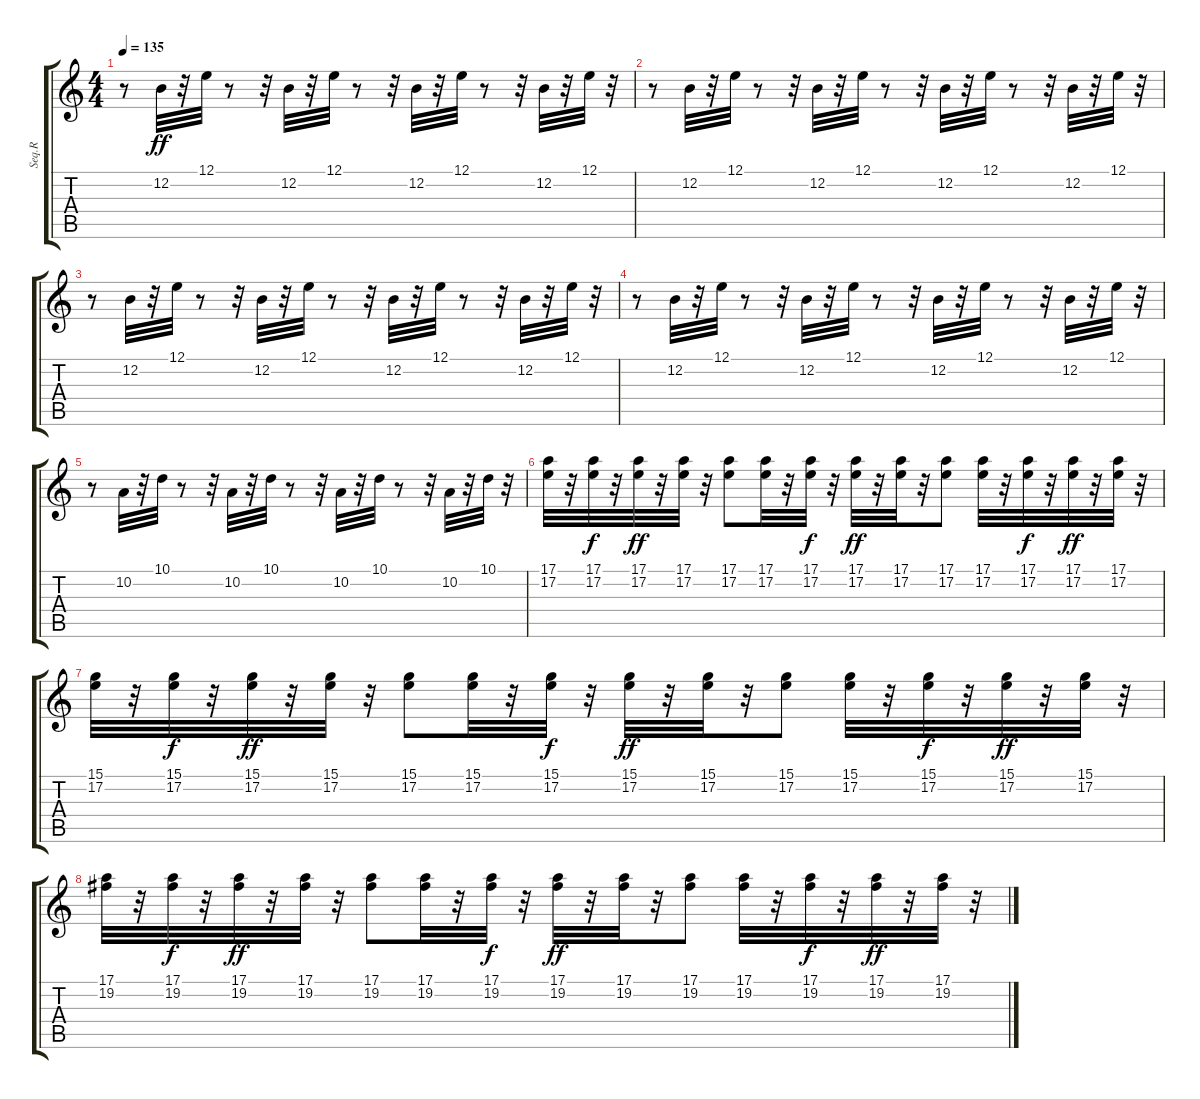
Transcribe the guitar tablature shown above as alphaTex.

\track ("Seq.R                               " "Seq.R     ") {instrument lead8bassandlead}
\staff {score tabs}
\tuning (E4 B3 G3 D3 A2 E2) {hide}
\ts (4 4)
\tempo 135
\clef g2
\ks c
r.8{dy ff} 12.2.32 r.32 12.1.32 r.8 r.32 12.2.32 r.32 12.1.32 r.8 r.32 12.2.32 r.32 12.1.32 r.8 r.32 12.2.32 r.32 12.1.32 r.32 |
r.8 12.2.32 r.32 12.1.32 r.8 r.32 12.2.32 r.32 12.1.32 r.8 r.32 12.2.32 r.32 12.1.32 r.8 r.32 12.2.32 r.32 12.1.32 r.32 |
r.8 12.2.32 r.32 12.1.32 r.8 r.32 12.2.32 r.32 12.1.32 r.8 r.32 12.2.32 r.32 12.1.32 r.8 r.32 12.2.32 r.32 12.1.32 r.32 |
r.8 12.2.32 r.32 12.1.32 r.8 r.32 12.2.32 r.32 12.1.32 r.8 r.32 12.2.32 r.32 12.1.32 r.8 r.32 12.2.32 r.32 12.1.32 r.32 |
r.8 10.2.32 r.32 10.1.32 r.8 r.32 10.2.32 r.32 10.1.32 r.8 r.32 10.2.32 r.32 10.1.32 r.8 r.32 10.2.32 r.32 10.1.32 r.32 |
(17.1 17.2).32 r.32 (17.1 17.2).32{dy f} r.32 (17.1 17.2).32{dy ff} r.32 (17.1 17.2).32 r.32 (17.1 17.2).8 (17.1 17.2).32 r.32 (17.1 17.2).32{dy f} r.32 (17.1 17.2).32{dy ff} r.32 (17.1 17.2).32 r.32 (17.1 17.2).8 (17.1 17.2).32 r.32 (17.1 17.2).32{dy f} r.32 (17.1 17.2).32{dy ff} r.32 (17.1 17.2).32 r.32 |
(15.1 17.2).32 r.32 (15.1 17.2).32{dy f} r.32 (15.1 17.2).32{dy ff} r.32 (15.1 17.2).32 r.32 (15.1 17.2).8 (15.1 17.2).32 r.32 (15.1 17.2).32{dy f} r.32 (15.1 17.2).32{dy ff} r.32 (15.1 17.2).32 r.32 (15.1 17.2).8 (15.1 17.2).32 r.32 (15.1 17.2).32{dy f} r.32 (15.1 17.2).32{dy ff} r.32 (15.1 17.2).32 r.32 |
(17.1 19.2).32 r.32 (17.1 19.2).32{dy f} r.32 (17.1 19.2).32{dy ff} r.32 (17.1 19.2).32 r.32 (17.1 19.2).8 (17.1 19.2).32 r.32 (17.1 19.2).32{dy f} r.32 (17.1 19.2).32{dy ff} r.32 (17.1 19.2).32 r.32 (17.1 19.2).8 (17.1 19.2).32 r.32 (17.1 19.2).32{dy f} r.32 (17.1 19.2).32{dy ff} r.32 (17.1 19.2).32 r.32
